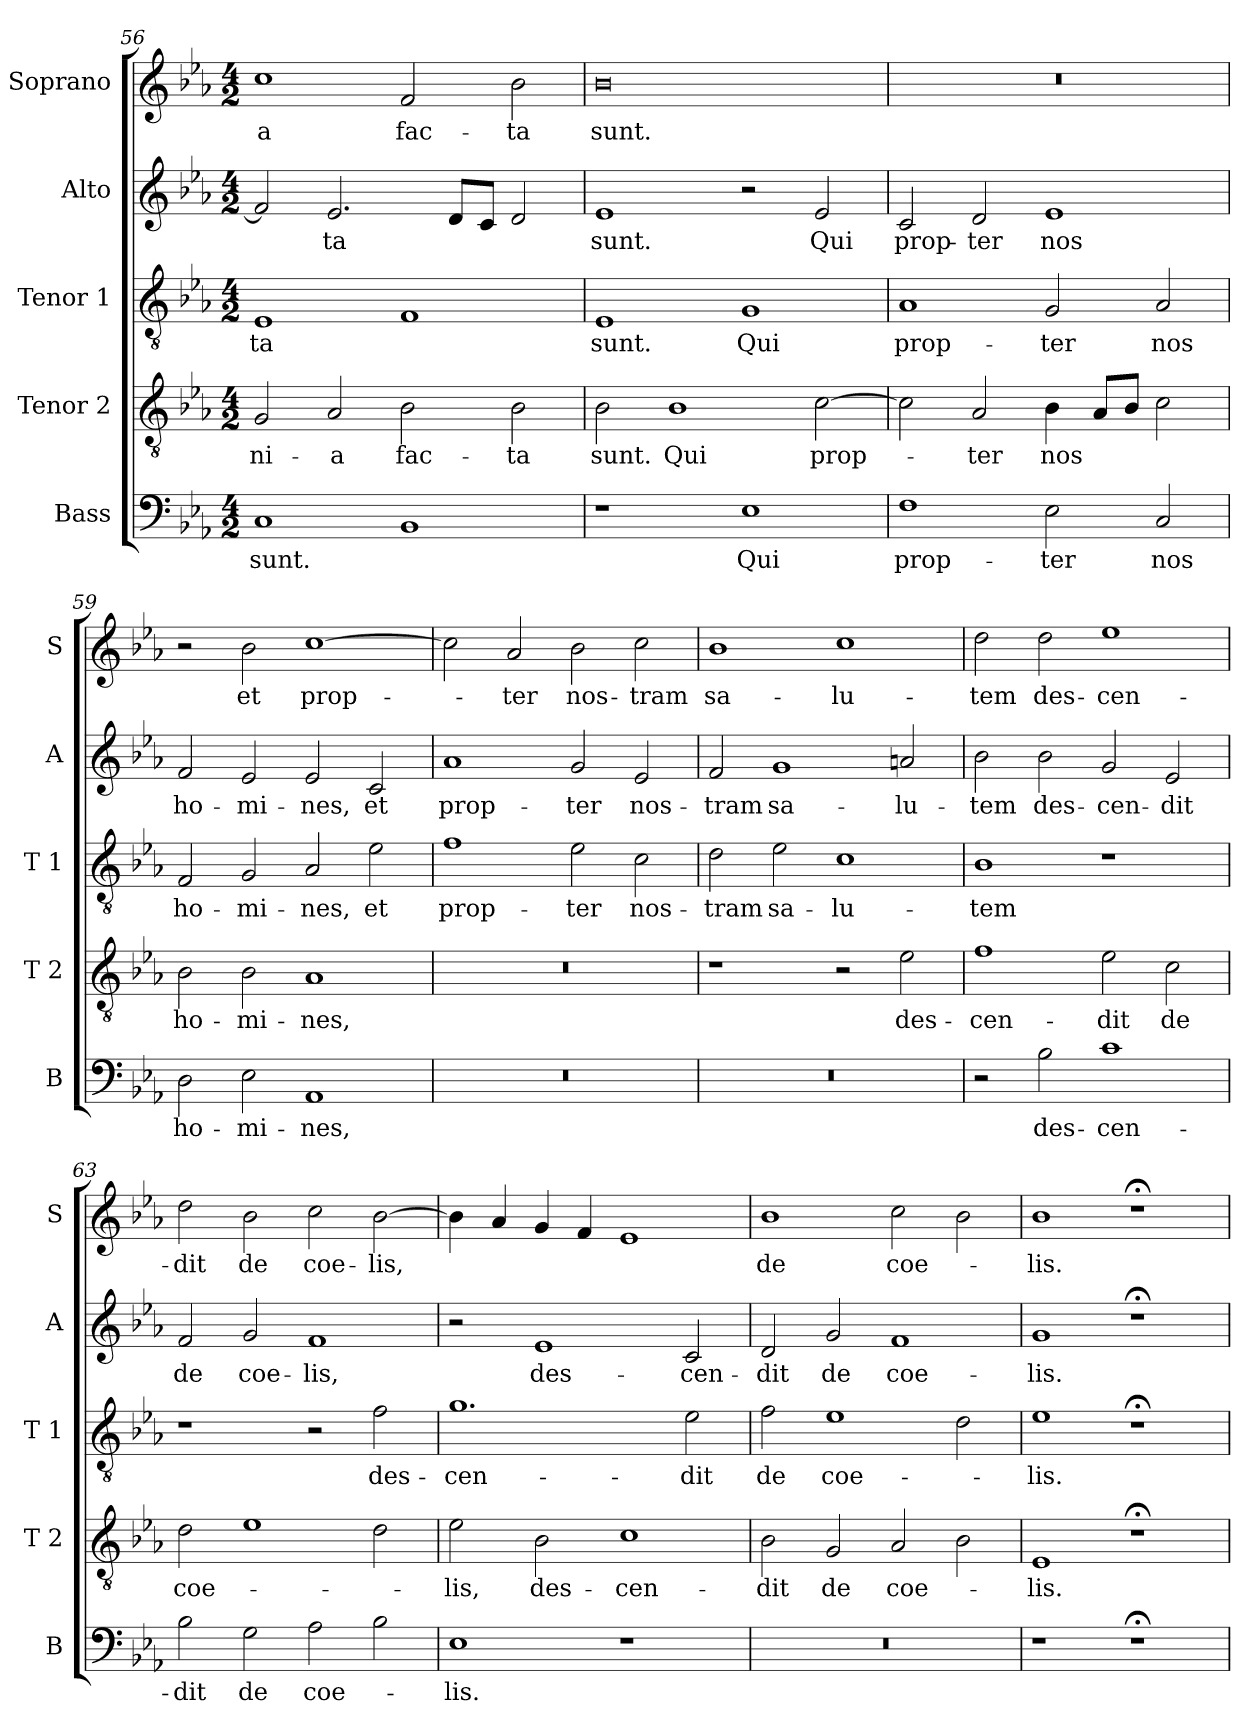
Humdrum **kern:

**kern	**text	**kern	**text	**kern	**text	**kern	**text	**kern	**text
*part5	*part5	*part4	*part4	*part3	*part3	*part2	*part2	*part1	*part1
*staff5	*staff5	*staff4	*staff4	*staff3	*staff3	*staff2	*staff2	*staff1	*staff1
*I"Bass	*	*I"Tenor 2	*	*I"Tenor 1	*	*I"Alto	*	*I"Soprano	*
*I'B	*	*I'T 2	*	*I'T 1	*	*I'A	*	*I'S	*
*clefF4	*	*clefGv2	*	*clefGv2	*	*clefG2	*	*clefG2	*
*k[b-e-a-]	*	*k[b-e-a-]	*	*k[b-e-a-]	*	*k[b-e-a-]	*	*k[b-e-a-]	*
*E-:	*	*E-:	*	*E-:	*	*E-:	*	*E-:	*
*M4/2	*	*M4/2	*	*M4/2	*	*M4/2	*	*M4/2	*
=56	=56	=56	=56	=56	=56	=56	=56	=56	=56
!	!LO:LY:b	!	!LO:LY:b	!	!LO:LY:b	!	!	!	!LO:LY:b
1C	sunt.	2G/	-ni-	1E-	-ta	2f/]	.	1cc	-a
!	!	!	!LO:LY:b	!	!	!	!LO:LY:b	!	!
.	.	2A-/	-a	.	.	2.e-/	-ta	.	.
!	!	!	!LO:LY:b	!	!	!	!	!	!LO:LY:b
1BB-	.	2B-\	fac-	1F	.	.	.	2f/	fac-
.	.	.	.	.	.	8d/L	.	.	.
.	.	.	.	.	.	8c/J	.	.	.
!	!	!	!LO:LY:b	!	!	!	!	!	!LO:LY:b
.	.	2B-\	-ta	.	.	2d/	.	2b-\	-ta
=57	=57	=57	=57	=57	=57	=57	=57	=57	=57
!	!	!	!LO:LY:b	!	!LO:LY:b	!	!LO:LY:b	!	!LO:LY:b
1r	.	2B-\	sunt.	1E-	sunt.	1e-	sunt.	0b-	sunt.
!	!	!	!LO:LY:b	!	!	!	!	!	!
.	.	1B-	Qui	.	.	.	.	.	.
!	!LO:LY:b	!	!	!	!LO:LY:b	!	!	!	!
1E-	Qui	.	.	1G	Qui	2r	.	.	.
!	!	!	!LO:LY:b	!	!	!	!LO:LY:b	!	!
.	.	[2c\	prop-	.	.	2e-/	Qui	.	.
=58	=58	=58	=58	=58	=58	=58	=58	=58	=58
!	!LO:LY:b	!	!	!	!LO:LY:b	!	!LO:LY:b	!	!
1F	prop-	2c\]	.	1A-	prop-	2c/	prop-	0r	.
!	!	!	!LO:LY:b	!	!	!	!LO:LY:b	!	!
.	.	2A-/	-ter	.	.	2d/	-ter	.	.
!	!LO:LY:b	!	!LO:LY:b	!	!LO:LY:b	!	!LO:LY:b	!	!
2E-\	-ter	4B-\	nos	2G/	-ter	1e-	nos	.	.
.	.	8A-/L	.	.	.	.	.	.	.
.	.	8B-/J	.	.	.	.	.	.	.
!	!LO:LY:b	!	!	!	!LO:LY:b	!	!	!	!
2C/	nos	2c\	.	2A-/	nos	.	.	.	.
=59	=59	=59	=59	=59	=59	=59	=59	=59	=59
!	!LO:LY:b	!	!LO:LY:b	!	!LO:LY:b	!	!LO:LY:b	!	!
2D\	ho-	2B-\	ho-	2F/	ho-	2f/	ho-	2r	.
!	!LO:LY:b	!	!LO:LY:b	!	!LO:LY:b	!	!LO:LY:b	!	!LO:LY:b
2E-\	-mi-	2B-\	-mi-	2G/	-mi-	2e-/	-mi-	2b-\	et
!	!LO:LY:b	!	!LO:LY:b	!	!LO:LY:b	!	!LO:LY:b	!	!LO:LY:b
1AA-	-nes,	1A-	-nes,	2A-/	-nes,	2e-/	-nes,	[1cc	prop-
!	!	!	!	!	!LO:LY:b	!	!LO:LY:b	!	!
.	.	.	.	2e-\	et	2c/	et	.	.
=60	=60	=60	=60	=60	=60	=60	=60	=60	=60
!	!	!	!	!	!LO:LY:b	!	!LO:LY:b	!	!
0r	.	0r	.	1f	prop-	1a-	prop-	2cc\]	.
!	!	!	!	!	!	!	!	!	!LO:LY:b
.	.	.	.	.	.	.	.	2a-/	-ter
!	!	!	!	!	!LO:LY:b	!	!LO:LY:b	!	!LO:LY:b
.	.	.	.	2e-\	-ter	2g/	-ter	2b-\	nos-
!	!	!	!	!	!LO:LY:b	!	!LO:LY:b	!	!LO:LY:b
.	.	.	.	2c\	nos-	2e-/	nos-	2cc\	-tram
!!LO:LB:g=z
=61	=61	=61	=61	=61	=61	=61	=61	=61	=61
!	!	!	!	!	!LO:LY:b	!	!LO:LY:b	!	!LO:LY:b
0r	.	1r	.	2d\	-tram	2f/	-tram	1b-	sa-
!	!	!	!	!	!LO:LY:b	!	!LO:LY:b	!	!
.	.	.	.	2e-\	sa-	1g	sa-	.	.
!	!	!	!	!	!LO:LY:b	!	!	!	!LO:LY:b
.	.	2r	.	1c	-lu-	.	.	1cc	-lu-
!	!	!	!LO:LY:b	!	!	!	!LO:LY:b	!	!
.	.	2e-\	des-	.	.	2an/	-lu-	.	.
=62	=62	=62	=62	=62	=62	=62	=62	=62	=62
!	!	!	!LO:LY:b	!	!LO:LY:b	!	!LO:LY:b	!	!LO:LY:b
2r	.	1f	-cen-	1B-	-tem	2b-\	-tem	2dd\	-tem
!	!LO:LY:b	!	!	!	!	!	!LO:LY:b	!	!LO:LY:b
2B-\	des-	.	.	.	.	2b-\	des-	2dd\	des-
!	!LO:LY:b	!	!LO:LY:b	!	!	!	!LO:LY:b	!	!LO:LY:b
1c	-cen-	2e-\	-dit	1r	.	2g/	-cen-	1ee-	-cen-
!	!	!	!LO:LY:b	!	!	!	!LO:LY:b	!	!
.	.	2c\	de	.	.	2e-/	-dit	.	.
=63	=63	=63	=63	=63	=63	=63	=63	=63	=63
!	!LO:LY:b	!	!LO:LY:b	!	!	!	!LO:LY:b	!	!LO:LY:b
2B-\	-dit	2d\	coe-	1r	.	2f/	de	2dd\	-dit
!	!LO:LY:b	!	!	!	!	!	!LO:LY:b	!	!LO:LY:b
2G\	de	1e-	.	.	.	2g/	coe-	2b-\	de
!	!LO:LY:b	!	!	!	!	!	!LO:LY:b	!	!LO:LY:b
2A-\	coe-	.	.	2r	.	1f	-lis,	2cc\	coe-
!	!	!	!	!	!LO:LY:b	!	!	!	!LO:LY:b
2B-\	.	2d\	.	2f\	des-	.	.	[2b-\	-lis,
=64	=64	=64	=64	=64	=64	=64	=64	=64	=64
!	!LO:LY:b	!	!LO:LY:b	!	!LO:LY:b	!	!	!	!
1E-	-lis.	2e-\	-lis,	1.g	-cen-	2r	.	4b-\]	.
.	.	.	.	.	.	.	.	4a-/	.
!	!	!	!LO:LY:b	!	!	!	!LO:LY:b	!	!
.	.	2B-\	des-	.	.	1e-	des-	4g/	.
.	.	.	.	.	.	.	.	4f/	.
!	!	!	!LO:LY:b	!	!	!	!	!	!
1r	.	1c	-cen-	.	.	.	.	1e-	.
!	!	!	!	!	!LO:LY:b	!	!LO:LY:b	!	!
.	.	.	.	2e-\	-dit	2c/	-cen-	.	.
=65	=65	=65	=65	=65	=65	=65	=65	=65	=65
!	!	!	!LO:LY:b	!	!LO:LY:b	!	!LO:LY:b	!	!LO:LY:b
0r	.	2B-\	-dit	2f\	de	2d/	-dit	1b-	de
!	!	!	!LO:LY:b	!	!LO:LY:b	!	!LO:LY:b	!	!
.	.	2G/	de	1e-	coe-	2g/	de	.	.
!	!	!	!LO:LY:b	!	!	!	!LO:LY:b	!	!LO:LY:b
.	.	2A-/	coe-	.	.	1f	coe-	2cc\	coe-
.	.	2B-\	.	2d\	.	.	.	2b-\	.
=66	=66	=66	=66	=66	=66	=66	=66	=66	=66
!	!	!	!LO:LY:b	!	!LO:LY:b	!	!LO:LY:b	!	!LO:LY:b
1r	.	1E-	-lis.	1e-	-lis.	1g	-lis.	1b-	-lis.
1r;<	.	1r;<	.	1r;<	.	1r;<	.	1r;<	.
=	=	=	=	=	=	=	=	=	=
*-	*-	*-	*-	*-	*-	*-	*-	*-	*-
